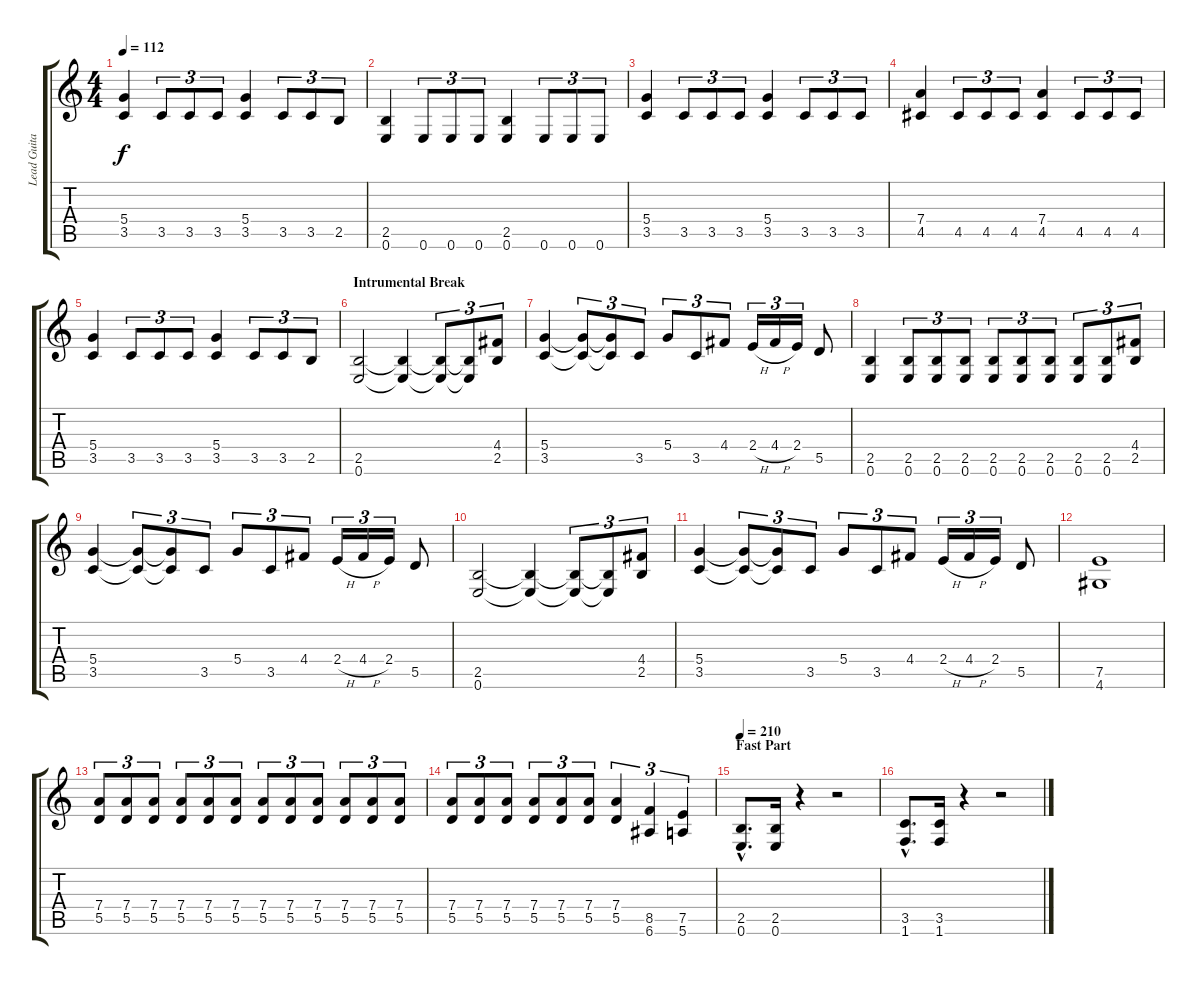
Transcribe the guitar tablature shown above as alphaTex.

\track ("Lead Guitar II (Jeff Young)" "Lead Guita") {instrument distortionguitar}
\staff {score tabs}
\tuning (E4 B3 G3 D3 A2 E2) {hide}
\ts (4 4)
\tempo 112
\clef g2
\ks c
(5.4 3.5).4{dy f} 3.5.8{tu (3 2)} 3.5.8{tu (3 2)} 3.5.8{tu (3 2)} (5.4 3.5).4 3.5.8{tu (3 2)} 3.5.8{tu (3 2)} 2.5.8{tu (3 2)} |
(2.5 0.6).4 0.6.8{tu (3 2)} 0.6.8{tu (3 2)} 0.6.8{tu (3 2)} (2.5 0.6).4 0.6.8{tu (3 2)} 0.6.8{tu (3 2)} 0.6.8{tu (3 2)} |
(5.4 3.5).4 3.5.8{tu (3 2)} 3.5.8{tu (3 2)} 3.5.8{tu (3 2)} (5.4 3.5).4 3.5.8{tu (3 2)} 3.5.8{tu (3 2)} 3.5.8{tu (3 2)} |
(7.4 4.5).4 4.5.8{tu (3 2)} 4.5.8{tu (3 2)} 4.5.8{tu (3 2)} (7.4 4.5).4 4.5.8{tu (3 2)} 4.5.8{tu (3 2)} 4.5.8{tu (3 2)} |
(5.4 3.5).4 3.5.8{tu (3 2)} 3.5.8{tu (3 2)} 3.5.8{tu (3 2)} (5.4 3.5).4 3.5.8{tu (3 2)} 3.5.8{tu (3 2)} 2.5.8{tu (3 2)} |
\section ("" "Intrumental Break")
(2.5 0.6).2 (2.5{t} 0.6{t}).4 (2.5{t} 0.6{t}).8{tu (3 2)} (2.5{t} 0.6{t}).8{tu (3 2)} (4.4 2.5).8{tu (3 2)} |
(5.4 3.5).4 (5.4{t} 3.5{t}).8{tu (3 2)} (5.4{t} 3.5{t}).8{tu (3 2)} 3.5.8{tu (3 2)} 5.4.8{tu (3 2)} 3.5.8{tu (3 2)} 4.4.8{tu (3 2)} 2.4{h}.16{tu (3 2)} 4.4{h}.16{tu (3 2)} 2.4.16{tu (3 2)} 5.5.8 |
(2.5 0.6).4 (2.5 0.6).8{tu (3 2)} (2.5 0.6).8{tu (3 2)} (2.5 0.6).8{tu (3 2)} (2.5 0.6).8{tu (3 2)} (2.5 0.6).8{tu (3 2)} (2.5 0.6).8{tu (3 2)} (2.5 0.6).8{tu (3 2)} (2.5 0.6).8{tu (3 2)} (4.4 2.5).8{tu (3 2)} |
(5.4 3.5).4 (5.4{t} 3.5{t}).8{tu (3 2)} (5.4{t} 3.5{t}).8{tu (3 2)} 3.5.8{tu (3 2)} 5.4.8{tu (3 2)} 3.5.8{tu (3 2)} 4.4.8{tu (3 2)} 2.4{h}.16{tu (3 2)} 4.4{h}.16{tu (3 2)} 2.4.16{tu (3 2)} 5.5.8 |
(2.5 0.6).2 (2.5{t} 0.6{t}).4 (2.5{t} 0.6{t}).8{tu (3 2)} (2.5{t} 0.6{t}).8{tu (3 2)} (4.4 2.5).8{tu (3 2)} |
(5.4 3.5).4 (5.4{t} 3.5{t}).8{tu (3 2)} (5.4{t} 3.5{t}).8{tu (3 2)} 3.5.8{tu (3 2)} 5.4.8{tu (3 2)} 3.5.8{tu (3 2)} 4.4.8{tu (3 2)} 2.4{h}.16{tu (3 2)} 4.4{h}.16{tu (3 2)} 2.4.16{tu (3 2)} 5.5.8 |
(7.5 4.6).1 |
(7.4 5.5).8{tu (3 2)} (7.4 5.5).8{tu (3 2)} (7.4 5.5).8{tu (3 2)} (7.4 5.5).8{tu (3 2)} (7.4 5.5).8{tu (3 2)} (7.4 5.5).8{tu (3 2)} (7.4 5.5).8{tu (3 2)} (7.4 5.5).8{tu (3 2)} (7.4 5.5).8{tu (3 2)} (7.4 5.5).8{tu (3 2)} (7.4 5.5).8{tu (3 2)} (7.4 5.5).8{tu (3 2)} |
(7.4 5.5).8{tu (3 2)} (7.4 5.5).8{tu (3 2)} (7.4 5.5).8{tu (3 2)} (7.4 5.5).8{tu (3 2)} (7.4 5.5).8{tu (3 2)} (7.4 5.5).8{tu (3 2)} (7.4 5.5).4{tu (3 2)} (8.5 6.6).4{tu (3 2)} (7.5 5.6).4{tu (3 2)} |
\section ("" "Fast Part")
\tempo 210
(2.5{hac} 0.6{hac}).8{d} (2.5 0.6).16 r.4 r.2 |
(3.5{hac} 1.6{hac}).8{d} (3.5 1.6).16 r.4 r.2
